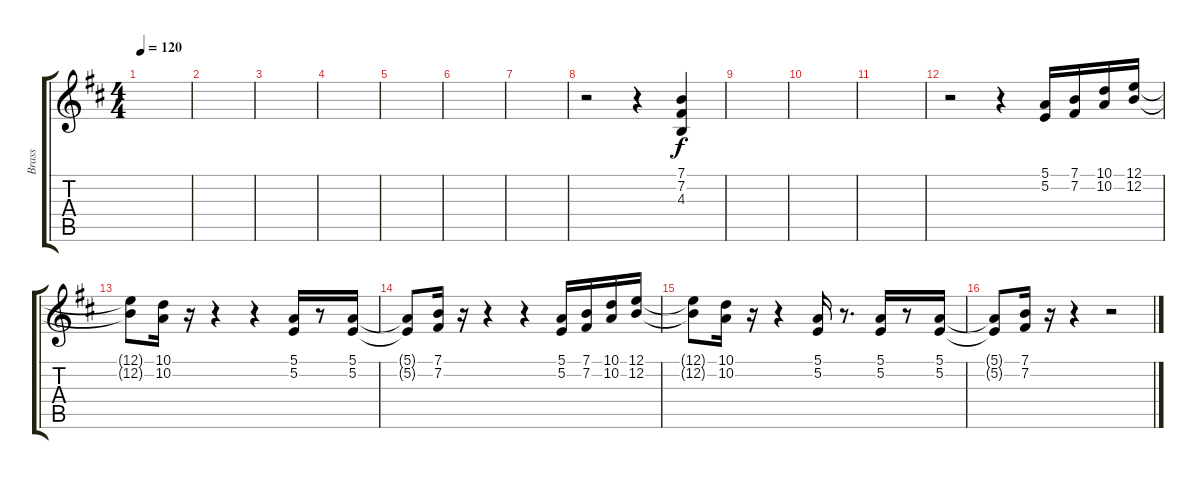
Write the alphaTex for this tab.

\track ("Brass" "Brass") {instrument brasssection}
\staff {score tabs}
\tuning (E4 B3 G3 D3 A2 E2) {hide}
\ts (4 4)
\tempo 120
\clef g2
\ks d
|
|
|
|
|
|
|
r.2 r.4 (7.1 7.2 4.3).4 |
|
|
|
r.2 r.4 (5.1 5.2).16 (7.1 7.2).16 (10.1 10.2).16 (12.1 12.2).16 |
(12.1{t} 12.2{t}).8 (10.1 10.2).16 r.16 r.4 r.4 (5.1 5.2).16 r.8 (5.1 5.2).16 |
(5.1{t} 5.2{t}).8 (7.1 7.2).16 r.16 r.4 r.4 (5.1 5.2).16 (7.1 7.2).16 (10.1 10.2).16 (12.1 12.2).16 |
(12.1{t} 12.2{t}).8 (10.1 10.2).16 r.16 r.4 (5.1 5.2).16 r.8{d} (5.1 5.2).16 r.8 (5.1 5.2).16 |
(5.1{t} 5.2{t}).8 (7.1 7.2).16 r.16 r.4 r.2
